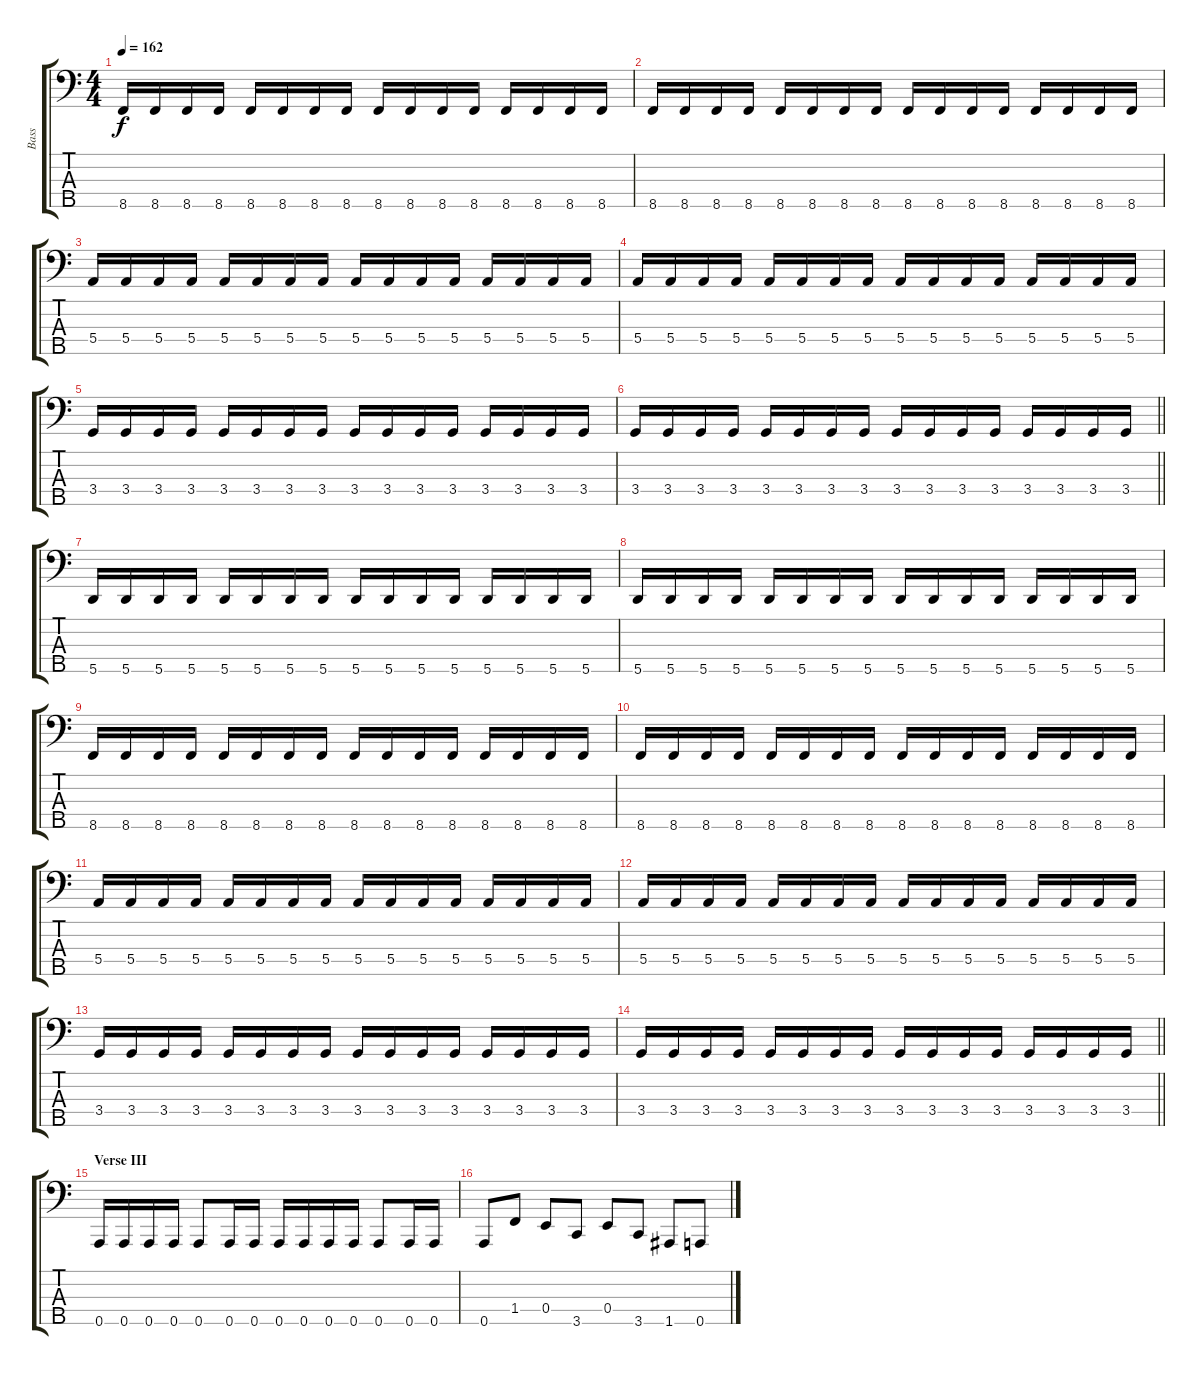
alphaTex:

\track ("Bass" "Bass") {instrument electricbassfinger}
\staff {score tabs}
\tuning (G2 D2 A1 E1 A0) {hide}
\ts (4 4)
\tempo 162
\clef f4
\ks c
8.5.16{dy f} 8.5.16 8.5.16 8.5.16 8.5.16 8.5.16 8.5.16 8.5.16 8.5.16 8.5.16 8.5.16 8.5.16 8.5.16 8.5.16 8.5.16 8.5.16 |
8.5.16 8.5.16 8.5.16 8.5.16 8.5.16 8.5.16 8.5.16 8.5.16 8.5.16 8.5.16 8.5.16 8.5.16 8.5.16 8.5.16 8.5.16 8.5.16 |
5.4.16 5.4.16 5.4.16 5.4.16 5.4.16 5.4.16 5.4.16 5.4.16 5.4.16 5.4.16 5.4.16 5.4.16 5.4.16 5.4.16 5.4.16 5.4.16 |
5.4.16 5.4.16 5.4.16 5.4.16 5.4.16 5.4.16 5.4.16 5.4.16 5.4.16 5.4.16 5.4.16 5.4.16 5.4.16 5.4.16 5.4.16 5.4.16 |
3.4.16 3.4.16 3.4.16 3.4.16 3.4.16 3.4.16 3.4.16 3.4.16 3.4.16 3.4.16 3.4.16 3.4.16 3.4.16 3.4.16 3.4.16 3.4.16 |
\barLineRight lightlight
3.4.16 3.4.16 3.4.16 3.4.16 3.4.16 3.4.16 3.4.16 3.4.16 3.4.16 3.4.16 3.4.16 3.4.16 3.4.16 3.4.16 3.4.16 3.4.16 |
\section ("" "")
5.5.16 5.5.16 5.5.16 5.5.16 5.5.16 5.5.16 5.5.16 5.5.16 5.5.16 5.5.16 5.5.16 5.5.16 5.5.16 5.5.16 5.5.16 5.5.16 |
5.5.16 5.5.16 5.5.16 5.5.16 5.5.16 5.5.16 5.5.16 5.5.16 5.5.16 5.5.16 5.5.16 5.5.16 5.5.16 5.5.16 5.5.16 5.5.16 |
8.5.16 8.5.16 8.5.16 8.5.16 8.5.16 8.5.16 8.5.16 8.5.16 8.5.16 8.5.16 8.5.16 8.5.16 8.5.16 8.5.16 8.5.16 8.5.16 |
8.5.16 8.5.16 8.5.16 8.5.16 8.5.16 8.5.16 8.5.16 8.5.16 8.5.16 8.5.16 8.5.16 8.5.16 8.5.16 8.5.16 8.5.16 8.5.16 |
5.4.16 5.4.16 5.4.16 5.4.16 5.4.16 5.4.16 5.4.16 5.4.16 5.4.16 5.4.16 5.4.16 5.4.16 5.4.16 5.4.16 5.4.16 5.4.16 |
5.4.16 5.4.16 5.4.16 5.4.16 5.4.16 5.4.16 5.4.16 5.4.16 5.4.16 5.4.16 5.4.16 5.4.16 5.4.16 5.4.16 5.4.16 5.4.16 |
3.4.16 3.4.16 3.4.16 3.4.16 3.4.16 3.4.16 3.4.16 3.4.16 3.4.16 3.4.16 3.4.16 3.4.16 3.4.16 3.4.16 3.4.16 3.4.16 |
\barLineRight lightlight
3.4.16 3.4.16 3.4.16 3.4.16 3.4.16 3.4.16 3.4.16 3.4.16 3.4.16 3.4.16 3.4.16 3.4.16 3.4.16 3.4.16 3.4.16 3.4.16 |
\section ("" "Verse III")
0.5.16 0.5.16 0.5.16 0.5.16 0.5.8 0.5.16 0.5.16 0.5.16 0.5.16 0.5.16 0.5.16 0.5.8 0.5.16 0.5.16 |
0.5.8 1.4.8 0.4.8 3.5.8 0.4.8 3.5.8 1.5.8 0.5.8
